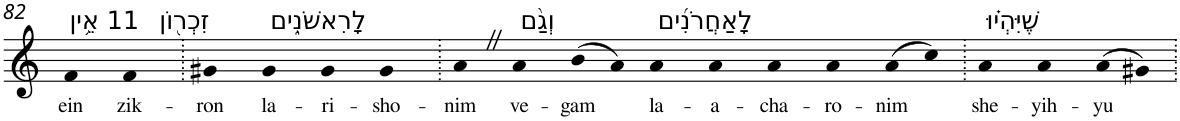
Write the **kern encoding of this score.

**kern	**text
*part1	*part1
*staff1	*staff1
*I"Piano	*
*I'Pno	*
!!LO:PB:g=z
*clefG2	*
*k[]	*
=82	=82
!LO:TX:a:t=11 אֵ֥ין	!
!	!LO:LY:b
4f	ein
!LO:TX:a:t=זִכְר֖וֹן	!
!	!LO:LY:b
4f	zik-
=83.	=83.
!	!LO:LY:b
4g#X	-ron
!LO:TX:a:t=לָרִאשֹׁנִ֑ים	!
!	!LO:LY:b
4g#	la-
!	!LO:LY:b
4g#	-ri-
!	!LO:LY:b
4g#	-sho-
=84.	=84.
!	!LO:LY:b
4aZ	-nim
!LO:TX:a:t=וְגַ֨ם	!
!	!LO:LY:b
4a	ve-
!	!LO:LY:b
(>8b	-gam
8a)	.
!LO:TX:a:t=לָאַחֲרֹנִ֜ים	!
!	!LO:LY:b
4a	la-
!	!LO:LY:b
4a	-a-
!	!LO:LY:b
4a	-cha-
!	!LO:LY:b
4a	-ro-
!	!LO:LY:b
(>8a	-nim
8cc)	.
=85.	=85.
!LO:TX:a:t=שֶׁיִּהְי֗וּ	!
!	!LO:LY:b
4a	she-
!	!LO:LY:b
4a	-yih-
!	!LO:LY:b
(>8a	-yu
8g#X)	.
=.	=.
*-	*-
